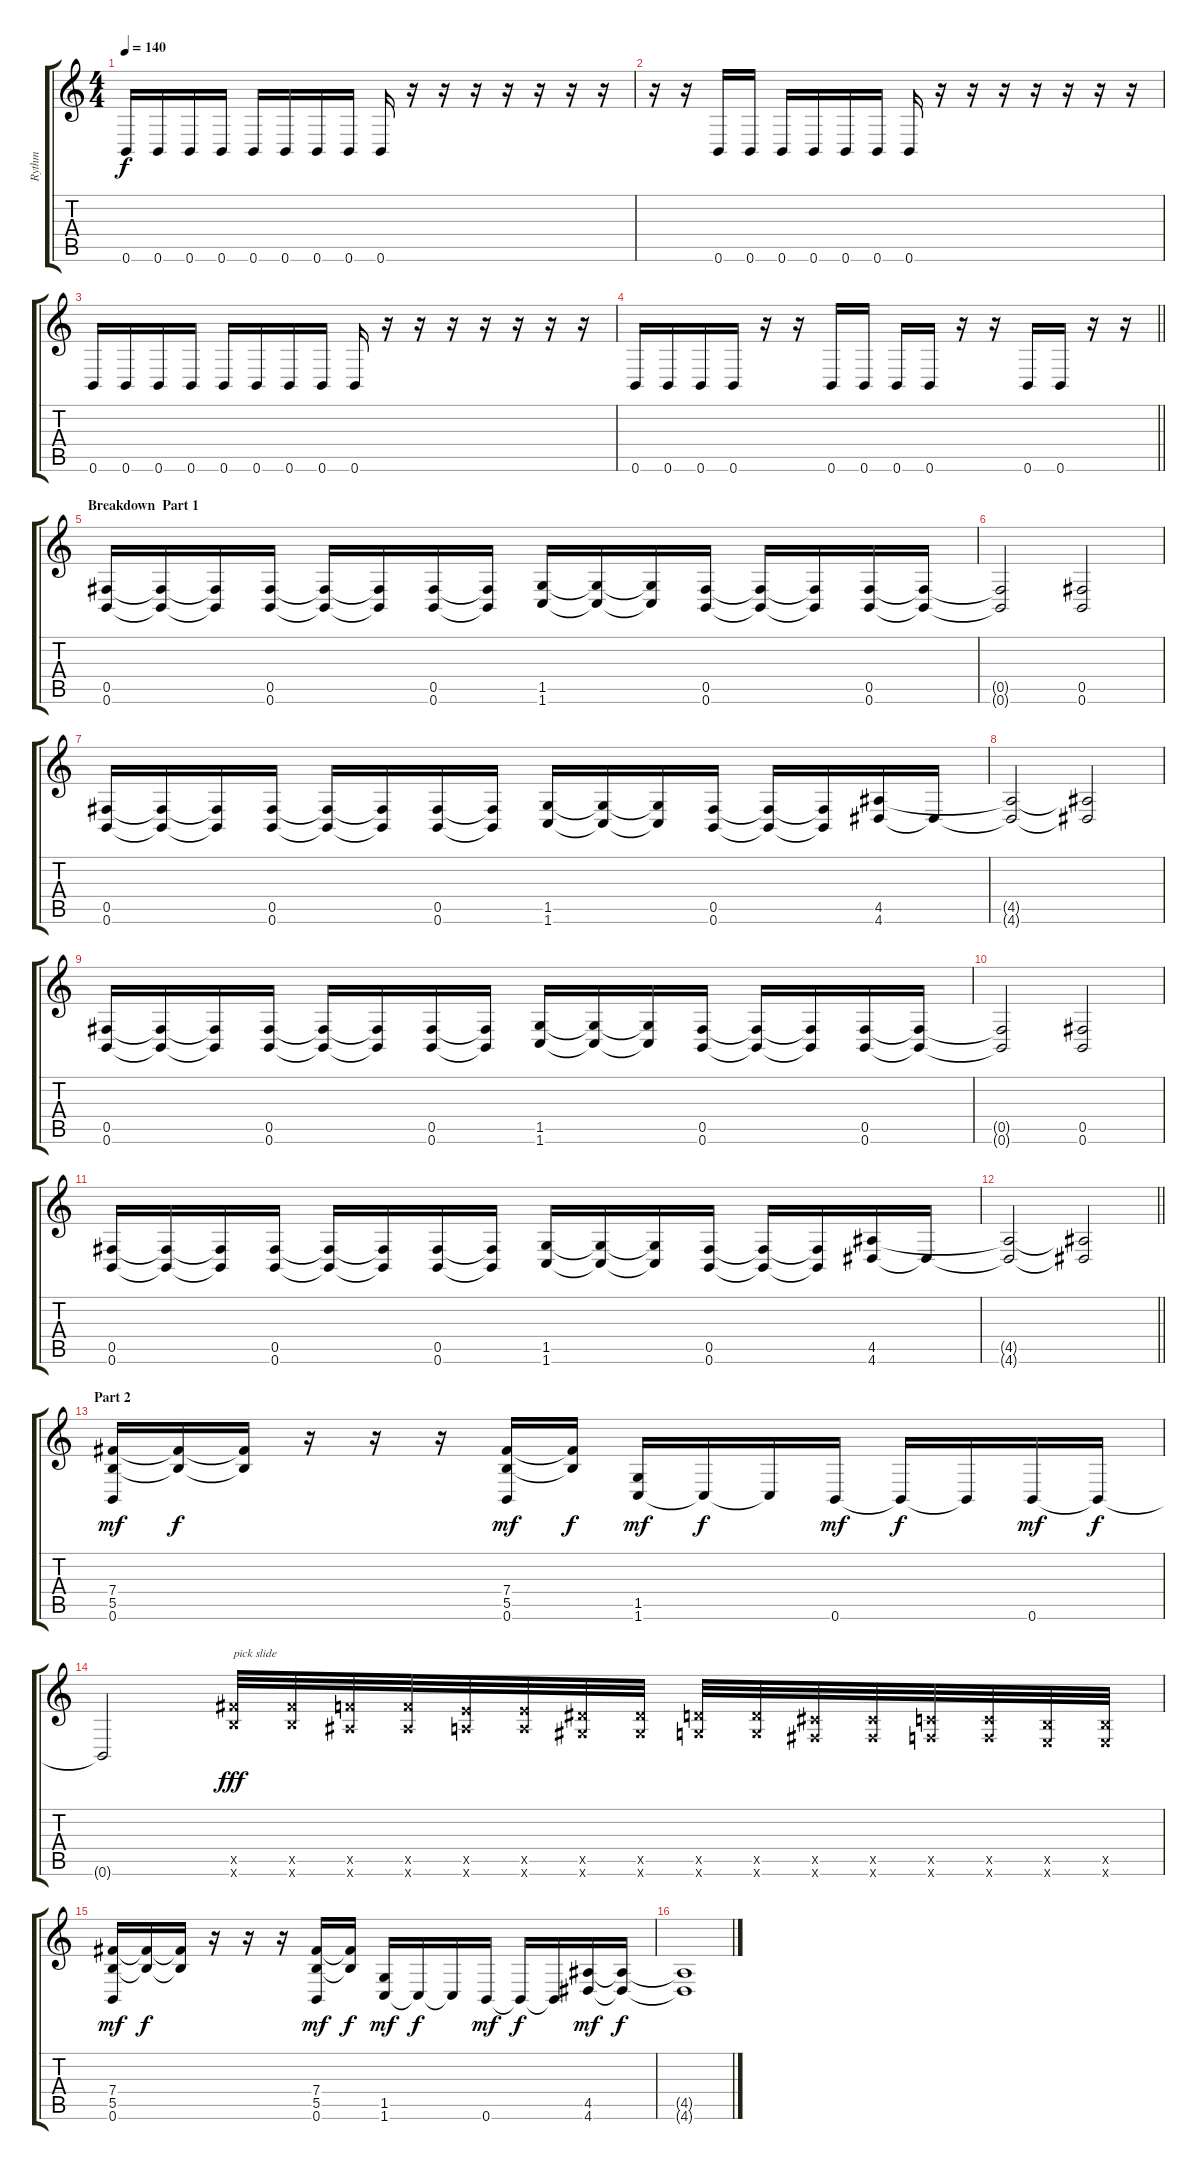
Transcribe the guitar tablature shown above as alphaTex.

\track ("Rythm" "Rythm") {instrument distortionguitar}
\staff {score tabs}
\tuning (Db4 Ab3 E3 B2 Gb2 B1) {hide}
\ts (4 4)
\tempo 140
\clef g2
\ks c
0.6.16{dy f} 0.6.16 0.6.16 0.6.16 0.6.16 0.6.16 0.6.16 0.6.16 0.6.16 r.16 r.16 r.16 r.16 r.16 r.16 r.16 |
r.16 r.16 0.6.16 0.6.16 0.6.16 0.6.16 0.6.16 0.6.16 0.6.16 r.16 r.16 r.16 r.16 r.16 r.16 r.16 |
0.6.16 0.6.16 0.6.16 0.6.16 0.6.16 0.6.16 0.6.16 0.6.16 0.6.16 r.16 r.16 r.16 r.16 r.16 r.16 r.16 |
\barLineRight lightlight
0.6.16 0.6.16 0.6.16 0.6.16 r.16 r.16 0.6.16 0.6.16 0.6.16 0.6.16 r.16 r.16 0.6.16 0.6.16 r.16 r.16 |
\section ("" "Breakdown  Part 1")
(0.5 0.6).16 (0.5{t} 0.6{t}).16 (0.5{t} 0.6{t}).16 (0.5 0.6).16 (0.5{t} 0.6{t}).16 (0.5{t} 0.6{t}).16 (0.5 0.6).16 (0.5{t} 0.6{t}).16 (1.5 1.6).16 (1.5{t} 1.6{t}).16 (1.5{t} 1.6{t}).16 (0.5 0.6).16 (0.5{t} 0.6{t}).16 (0.5{t} 0.6{t}).16 (0.5 0.6).16 (0.5{t} 0.6{t}).16 |
(0.5{t} 0.6{t}).2 (0.5 0.6).2 |
(0.5 0.6).16 (0.5{t} 0.6{t}).16 (0.5{t} 0.6{t}).16 (0.5 0.6).16 (0.5{t} 0.6{t}).16 (0.5{t} 0.6{t}).16 (0.5 0.6).16 (0.5{t} 0.6{t}).16 (1.5 1.6).16 (1.5{t} 1.6{t}).16 (1.5{t} 1.6{t}).16 (0.5 0.6).16 (0.5{t} 0.6{t}).16 (0.5{t} 0.6{t}).16 (4.5 4.6).16 4.6{t}.16 |
(4.5{t} 4.6{t}).2 (4.5{t} 4.6{t}).2 |
(0.5 0.6).16 (0.5{t} 0.6{t}).16 (0.5{t} 0.6{t}).16 (0.5 0.6).16 (0.5{t} 0.6{t}).16 (0.5{t} 0.6{t}).16 (0.5 0.6).16 (0.5{t} 0.6{t}).16 (1.5 1.6).16 (1.5{t} 1.6{t}).16 (1.5{t} 1.6{t}).16 (0.5 0.6).16 (0.5{t} 0.6{t}).16 (0.5{t} 0.6{t}).16 (0.5 0.6).16 (0.5{t} 0.6{t}).16 |
(0.5{t} 0.6{t}).2 (0.5 0.6).2 |
(0.5 0.6).16 (0.5{t} 0.6{t}).16 (0.5{t} 0.6{t}).16 (0.5 0.6).16 (0.5{t} 0.6{t}).16 (0.5{t} 0.6{t}).16 (0.5 0.6).16 (0.5{t} 0.6{t}).16 (1.5 1.6).16 (1.5{t} 1.6{t}).16 (1.5{t} 1.6{t}).16 (0.5 0.6).16 (0.5{t} 0.6{t}).16 (0.5{t} 0.6{t}).16 (4.5 4.6).16 4.6{t}.16 |
\barLineRight lightlight
(4.5{t} 4.6{t}).2 (4.5{t} 4.6{t}).2 |
\section ("" "Part 2")
(7.4 5.5 0.6).16{dy mf} (7.4{t} 5.5{t}).16{dy f} (7.4{t} 5.5{t}).16 r.16 r.16 r.16 (7.4 5.5 0.6).16{dy mf} (7.4{t} 5.5{t}).16{dy f} (1.5 1.6).16{dy mf} 1.6{t}.16{dy f} 1.6{t}.16 0.6.16{dy mf} 0.6{t}.16{dy f} 0.6{t}.16 0.6.16{dy mf} 0.6{t}.16{dy f} |
0.6{t}.2 (12.5{x} 12.6{x}).32{txt "pick slide" dy fff} (12.5{x} 12.6{x}).32 (11.5{x} 11.6{x}).32 (11.5{x} 11.6{x}).32 (10.5{x} 10.6{x}).32 (10.5{x} 10.6{x}).32 (9.5{x} 9.6{x}).32 (9.5{x} 9.6{x}).32 (8.5{x} 8.6{x}).32 (8.5{x} 8.6{x}).32 (7.5{x} 7.6{x}).32 (7.5{x} 7.6{x}).32 (6.5{x} 6.6{x}).32 (6.5{x} 6.6{x}).32 (5.5{x} 5.6{x}).32 (5.5{x} 5.6{x}).32 |
(7.4 5.5 0.6).16{dy mf} (7.4{t} 5.5{t}).16{dy f} (7.4{t} 5.5{t}).16 r.16 r.16 r.16 (7.4 5.5 0.6).16{dy mf} (7.4{t} 5.5{t}).16{dy f} (1.5 1.6).16{dy mf} 1.6{t}.16{dy f} 1.6{t}.16 0.6.16{dy mf} 0.6{t}.16{dy f} 0.6{t}.16 (4.5 4.6).16{dy mf} (4.5{t} 4.6{t}).16{dy f} |
(4.5{t} 4.6{t}).1
